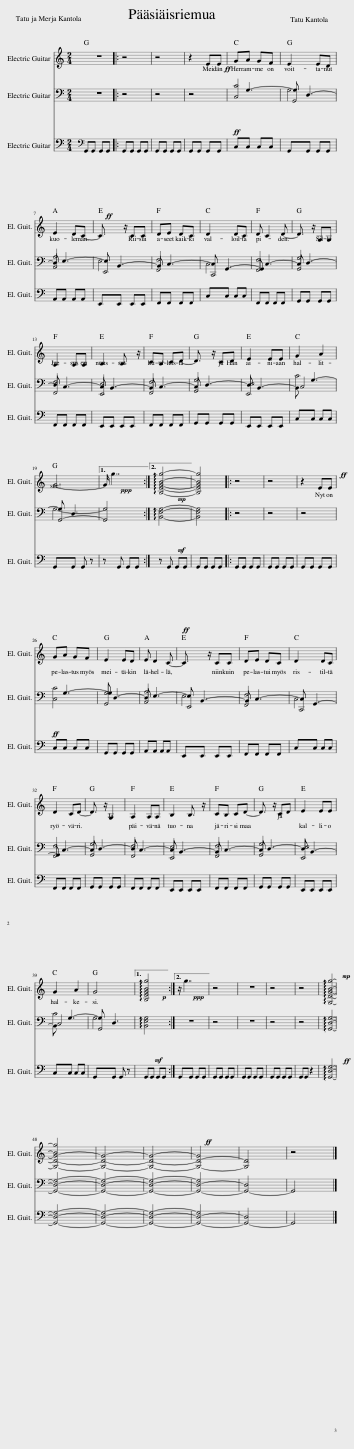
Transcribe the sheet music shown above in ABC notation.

X:1
%%score 1 ( 2 3 4 ) 5
L:1/8
M:2/4
I:linebreak $
K:C
V:1 treble
V:2 bass
V:3 bass
V:4 bass
V:5 bass
V:1
 z4 |: z4 | z4 | z2!ff! EE | GA GF | %5
 E2 ED |$ E2 DC- | C3/2 z/ CC | DE DC | D2 DC | %10
 D C2 D- | D3/2 z/ G,G, |$ A,2 A,A, | B,2 B,3/2 z/ | CB, CD- | %15
 D3/2 z/ CD | E2 EE | G2 A2 |$ G4- |1 G/!ppp! g7/2 :|2 %20
!mp! !arpeggio![B,EGBg]4- || [B,EGBg]4 |: z4 | z4 | z2!ff! EE |$ %25
 GA GF | E2 ED | E D2 C- | C3/2 z/ CC | DE DC | %30
 D2 DC |$ D2 CD- | D3/2 z/ G,2 | A,2 A,A, | B,2 B,3/2 z/ | %35
 CB, CD- | D3/2 z/ CD | E2 EE |$ G2 A2 | G4 |1 %40
!p! !arpeggio![B,EGBg]4 :|2 z/!ppp! g7/2 || z4 | z4 | z4 | %45
 z4 |!mp! !arpeggio![G,DGBg]4- |$ [G,-D-G-Bg]4 | [G,DG]4- | [G,DG]4- | %50
 [G,-D-G]4 | [G,D]4 | z4 |] %53
V:2
 z4 |: z4 | z4 | z4 |!ff! C,4 | %5
 G,,4 |$ A,,4 | E,,4 | F,,4 | C,,4 | %10
 F,,4 | G,,4 |$ F,,4 | E,,4 | F,,4 | %15
 G,,4 | E,,4 | C,4 |$ G,,4- |1 G,,4 :|2 %20
!mf! !arpeggio![B,,E,G,]4- || [B,,E,G,]4 |: z4 | z4 | z4 |$ %25
!ff! C,4 | G,,4 | A,,4 | E,,4 | F,,4 | %30
 C,,4 |$ F,,4 | G,,4 | F,,4 | E,,4 | %35
 F,,4 | G,,4 | E,,4 |$ C,4 | G,,4 |1 %40
!mf! !arpeggio![B,,E,G,]4 :|2 z4 || z4 | z4 | z4 | %45
 z4 |!ff! !arpeggio![G,,D,G,]4- |$ [G,,D,G,]4- | [G,,D,G,]4- | [G,,D,G,]4- | %50
 [G,,-D,-G,]4 | [G,,-D,]4 | G,,4 |] %53
V:3
 x4 |: x4 | x4 | x4 | C4 | %5
 G,4 |$ A,4 | E,4 | F,4 | C,4 | %10
 F,4 | G,4 |$ F,4 | E,4 | F,4 | %15
 G,4 | E,4 | C4 |$ G,4- |1 G,4 :|2 %20
 x4 || x4 |: x4 | x4 | x4 |$ %25
 C4 | G,4 | A,4 | E,4 | F,4 | %30
 C,4 |$ F,4 | G,4 | F,4 | E,4 | %35
 F,4 | G,4 | E,4 |$ C4 | G,4 |1 %40
 x4 :|2 x4 || x4 | x4 | x4 | %45
 x4 | x4 |$ x4 | x4 | x4 | %50
 x4 | x4 | x4 |] %53
V:4
 x4 |: x4 | x4 | x4 | x G,3- | %5
 G, D,3- |$ D, E,3- | E, B,,3- | B,, C,3- | C, G,,3- | %10
 G,, C,3- | C, D,3- |$ D, C,3- | C, B,,3- | B,, C,3- | %15
 C, D,3- | D, B,,3- | B,, G,3- |$ G, D,3 |1 x4 :|2 %20
 x4 || x4 |: x4 | x4 | x4 |$ %25
 x G,3- | G, D,3- | D, E,3- | E, B,,3- | B,, C,3- | %30
 C, G,,3- |$ G,, C,3- | C, D,3- | D, C,3- | C, B,,3- | %35
 B,, C,3- | C, D,3- | D, B,,3- |$ B,, G,3- | G, D,3 |1 %40
 x4 :|2 x4 || x4 | x4 | x4 | %45
 x4 | x4 |$ x4 | x4 | x4 | %50
 x4 | x4 | x4 |] %53
V:5
!ff! G,,G,, G,,G,, |: G,,G,, G,,G,, | G,,G,, G,,G,, | G,,G,, G,,G,, | C,C, C,C, | %5
 G,,G,, G,,G,, |$ A,,A,, A,,A,, | E,,E,, E,,E,, | F,,F,, F,,F,, | C,C, C,C, | %10
 F,,F,, F,,F,, | G,,G,, G,,G,, |$ F,,F,, F,,F,, | E,,E,, E,,E,, | F,,F,, F,,F,, | %15
 G,,G,, G,,G,, | E,,E,, E,,E,, | C,C, C,C, |$ G,,G,, G,, z |1 z G,, G,,G,, :|2 %20
 z!ff! G,, G,,G,, || G,,G,, G,,G,, |: G,,G,, G,,G,, | G,,G,, G,,G,, | G,,G,, G,,G,, |$ %25
 C,C, C,C, | G,,G,, G,,G,, | A,,A,, A,,A,, | E,,E,, E,,E,, | F,,F,, F,,F,, | %30
 C,C, C,C, |$ F,,F,, F,,F,, | G,,G,, G,,G,, | F,,F,, F,,F,, | E,,E,, E,,E,, | %35
 F,,F,, F,,F,, | G,,G,, G,,G,, | E,,E,, E,,E,, |$ C,C, C,C, | G,,G,, G,, z |1 %40
 G,,G,, G,,G,, :|2 G,,G,,!ff! G,,G,, || G,,G,, G,,G,, | G,,G,, G,,G,, | G,,G,, G,,G,, | %45
 G,,G,, z2 | !arpeggio![G,,D,G,]4- |$ [G,,D,G,]4- | [G,,D,G,]4- | [G,,D,G,]4- | %50
 [G,,-D,-G,]4 | [G,,-D,]4 | G,,4 |] %53
